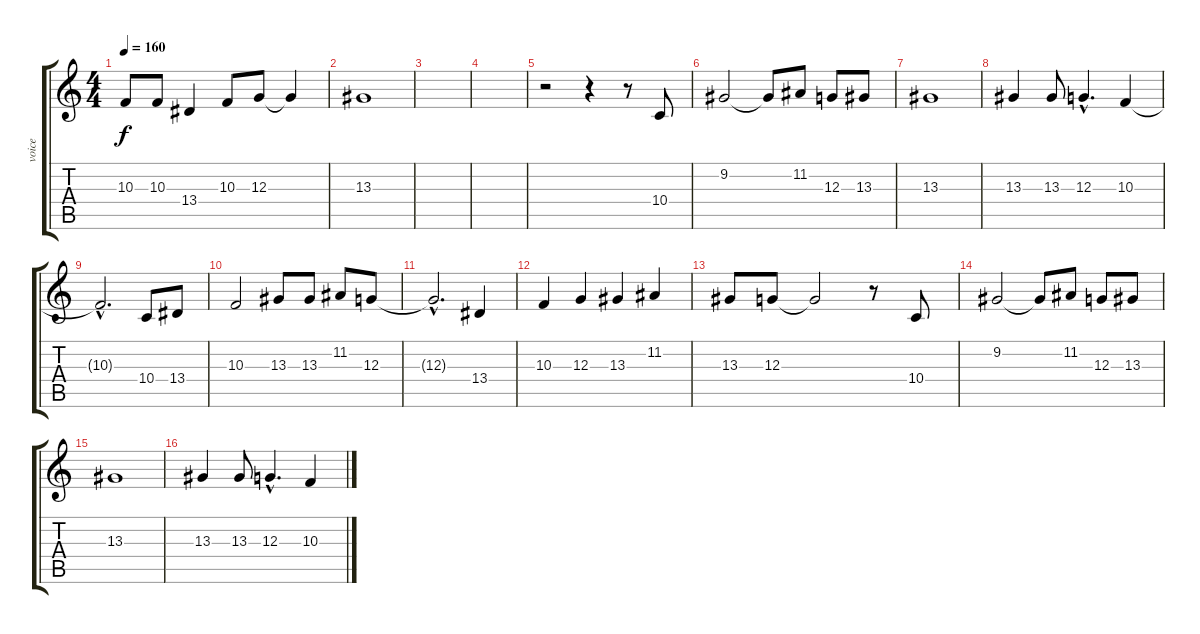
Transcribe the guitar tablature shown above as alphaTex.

\track ("voice" "voice") {instrument sopranosax}
\staff {score tabs}
\tuning (E4 B3 G3 D3 A2 E2) {hide}
\ts (4 4)
\tempo 160
\clef g2
\ks c
10.3.8{dy f} 10.3.8 13.4.4 10.3.8 12.3.8 12.3{t}.4 |
13.3.1 |
|
|
r.2 r.4 r.8 10.4.8 |
9.2.2 9.2{t}.8 11.2.8 12.3.8 13.3.8 |
13.3.1 |
13.3.4 13.3.8 12.3{hac}.4{d} 10.3.4 |
10.3{hac t}.2{d} 10.4.8 13.4.8 |
10.3.2 13.3.8 13.3.8 11.2.8 12.3.8 |
12.3{hac t}.2{d} 13.4.4 |
10.3.4 12.3.4 13.3.4 11.2.4 |
13.3.8 12.3.8 12.3{t}.2 r.8 10.4.8 |
9.2.2 9.2{t}.8 11.2.8 12.3.8 13.3.8 |
13.3.1 |
13.3.4 13.3.8 12.3{hac}.4{d} 10.3.4
